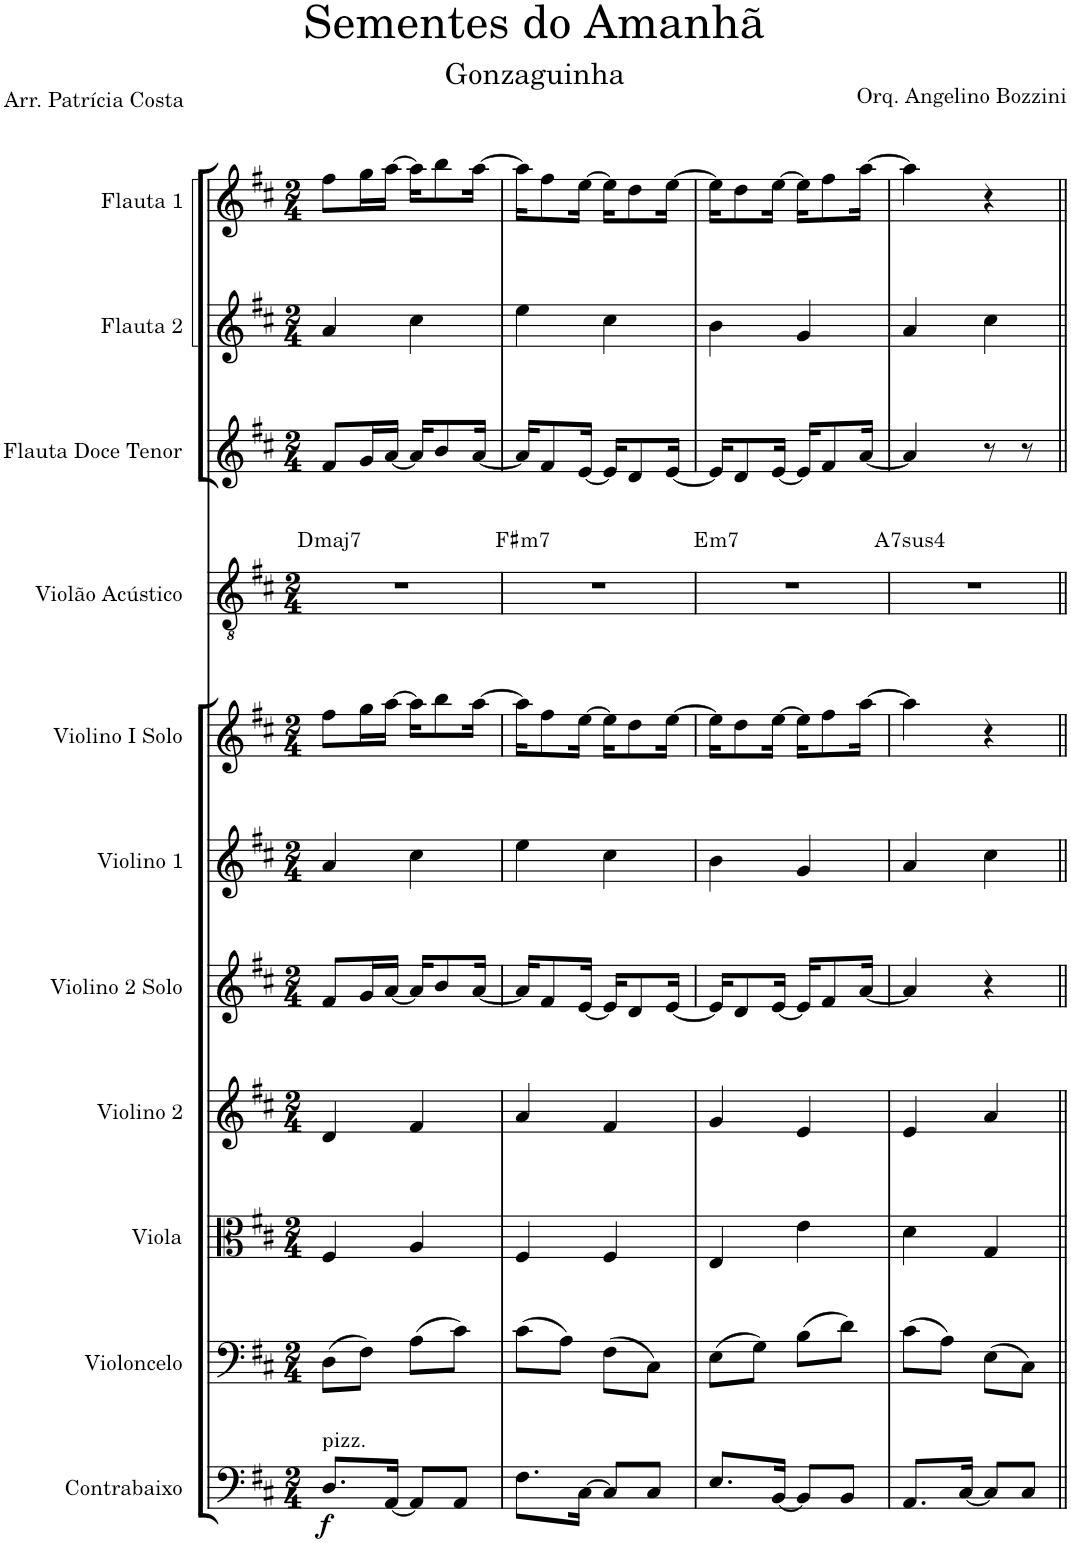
**kern	**dynam	**kern	**kern	**kern	**kern	**kern	**kern	**kern	**harte	**kern	**kern	**kern
*part11	*part11	*part10	*part9	*part8	*part7	*part6	*part5	*part4	*part4	*part3	*part2	*part1
*staff11	*staff11	*staff10	*staff9	*staff8	*staff7	*staff6	*staff5	*staff4	*	*staff3	*staff2	*staff1
*I"Contrabaixo	*	*I"Violoncelo	*I"Viola	*I"Violino 2	*I"Violino 2 Solo	*I"Violino 1	*I"Violino I Solo	*I"Violão Acústico	*	*I"Flauta Doce Tenor	*I"Flauta 2	*I"Flauta 1
*I'Cb.	*	*I'Vc.	*I'Vla	*I'Vln. 2	*I'Vln. 2 S	*I'Vln. 1	*I'Vln. I S	*I'Viol.	*	*I'Fl. D. T.	*I'Fl. 2	*I'Fl. 1
*clefF4	*	*clefF4	*clefC3	*clefG2	*clefG2	*clefG2	*clefG2	*clefGv2	*	*clefG2	*clefG2	*clefG2
*Trd7c12	*	*	*	*	*	*	*	*	*	*	*	*
*k[f#c#]	*	*k[f#c#]	*k[f#c#]	*k[f#c#]	*k[f#c#]	*k[f#c#]	*k[f#c#]	*k[f#c#]	*	*k[f#c#]	*k[f#c#]	*k[f#c#]
*M2/4	*	*M2/4	*M2/4	*M2/4	*M2/4	*M2/4	*M2/4	*M2/4	*	*M2/4	*M2/4	*M2/4
=1	=1	=1	=1	=1	=1	=1	=1	=1	=1	=1	=1	=1
!LO:TX:a:t=pizz.	!	!	!	!	!	!	!	!	!	!	!	!
!	!LO:DY:b	!	!	!	!	!	!	!	!LO:H:kt=maj7	!	!	!
8.D/L	f	(8D\L	4F#/	4d/	8f#/L	4a/	8ff#\L	2r	D:maj7	8f#/L	4a/	8ff#\L
.	.	8F#\J)	.	.	16g/L	.	16gg\L	.	.	16g/L	.	16gg\L
[16AA/Jk	.	.	.	.	[16a/JJ	.	[16aa\JJ	.	.	[16a/JJ	.	[16aa\JJ
8AA/L]	.	(8A\L	4A/	4f#/	16a/KL]	4cc#\	16aa\KL]	.	.	16a/KL]	4cc#\	16aa\KL]
.	.	.	.	.	8b/	.	8bb\	.	.	8b/	.	8bb\
8AA/J	.	8c#\J)	.	.	.	.	.	.	.	.	.	.
.	.	.	.	.	[16a/Jk	.	[16aa\Jk	.	.	[16a/Jk	.	[16aa\Jk
=2	=2	=2	=2	=2	=2	=2	=2	=2	=2	=2	=2	=2
!	!	!	!	!	!	!	!	!	!LO:H:kt=m7	!	!	!
8.F#\L	.	(8c#\L	4F#/	4a/	16a/KL]	4ee\	16aa\KL]	2r	F#:min7	16a/KL]	4ee\	16aa\KL]
.	.	.	.	.	8f#/	.	8ff#\	.	.	8f#/	.	8ff#\
.	.	8A\J)	.	.	.	.	.	.	.	.	.	.
[16C#\Jk	.	.	.	.	[16e/Jk	.	[16ee\Jk	.	.	[16e/Jk	.	[16ee\Jk
8C#/L]	.	(8F#\L	4F#/	4f#/	16e/KL]	4cc#\	16ee\KL]	.	.	16e/KL]	4cc#\	16ee\KL]
.	.	.	.	.	8d/	.	8dd\	.	.	8d/	.	8dd\
8C#/J	.	8C#\J)	.	.	.	.	.	.	.	.	.	.
.	.	.	.	.	[16e/Jk	.	[16ee\Jk	.	.	[16e/Jk	.	[16ee\Jk
=3	=3	=3	=3	=3	=3	=3	=3	=3	=3	=3	=3	=3
!	!	!	!	!	!	!	!	!	!LO:H:kt=m7	!	!	!
8.E/L	.	(8E\L	4E/	4g/	16e/KL]	4b\	16ee\KL]	2r	E:min7	16e/KL]	4b\	16ee\KL]
.	.	.	.	.	8d/	.	8dd\	.	.	8d/	.	8dd\
.	.	8G\J)	.	.	.	.	.	.	.	.	.	.
[16BB/Jk	.	.	.	.	[16e/Jk	.	[16ee\Jk	.	.	[16e/Jk	.	[16ee\Jk
8BB/L]	.	(8B\L	4e\	4e/	16e/KL]	4g/	16ee\KL]	.	.	16e/KL]	4g/	16ee\KL]
.	.	.	.	.	8f#/	.	8ff#\	.	.	8f#/	.	8ff#\
8BB/J	.	8d\J)	.	.	.	.	.	.	.	.	.	.
.	.	.	.	.	[16a/Jk	.	[16aa\Jk	.	.	[16a/Jk	.	[16aa\Jk
=4	=4	=4	=4	=4	=4	=4	=4	=4	=4	=4	=4	=4
!	!	!	!	!	!	!	!	!	!LO:H:kt=74	!	!	!
8.AA/L	.	(8c#\L	4d\	4e/	4a/]	4a/	4aa\]	2r	A:sus4(7)	4a/]	4a/	4aa\]
.	.	8A\J)	.	.	.	.	.	.	.	.	.	.
[16C#/Jk	.	.	.	.	.	.	.	.	.	.	.	.
8C#/L]	.	(8E\L	4G/	4a/	4r	4cc#\	4r	.	.	8r	4cc#\	4r
8C#/J	.	8C#\J)	.	.	.	.	.	.	.	8r	.	.
=||	=||	=||	=||	=||	=||	=||	=||	=||	=||	=||	=||	=||
*-	*-	*-	*-	*-	*-	*-	*-	*-	*-	*-	*-	*-
